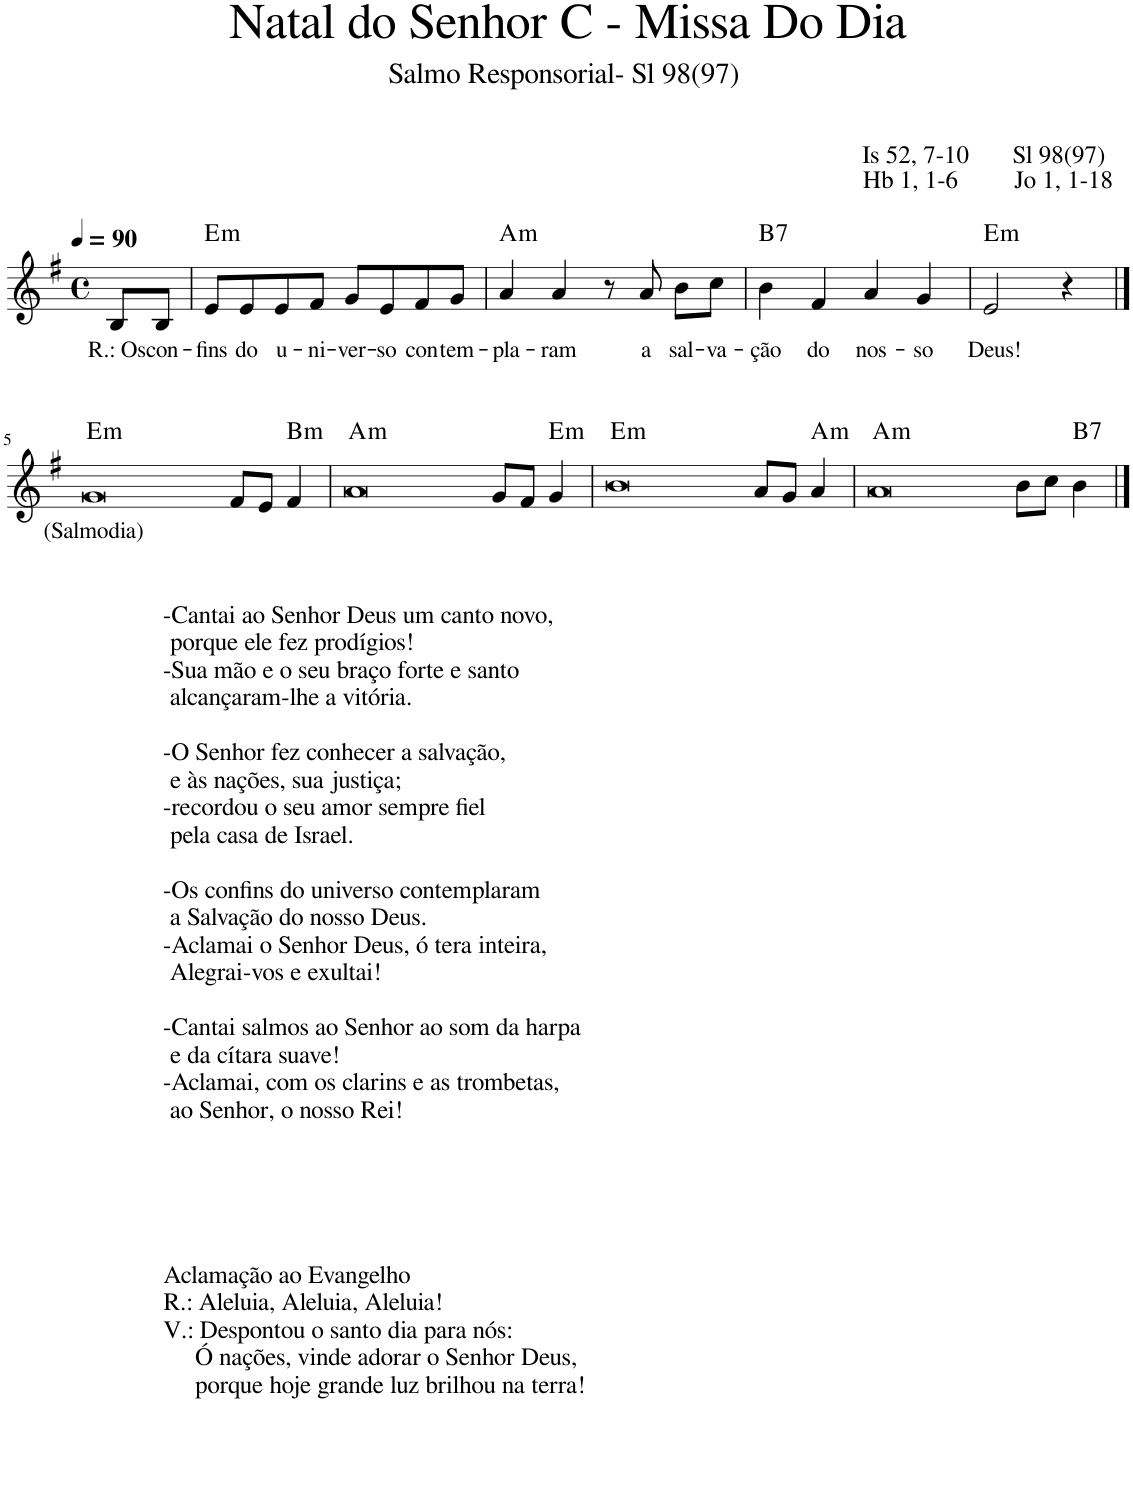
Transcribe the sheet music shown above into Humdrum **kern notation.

**kern	**text	**harte
*part1	*part1	*part1
*staff1	*staff1	*
*I"Voz	*	*
*I'Vo.	*	*
*clefG2	*	*
*k[f#]	*	*
*M4/4	*	*
*met(c)	*	*
*MM90	*	*
=	=	=
!	!LO:LY:b	!
8B/L	R.: Os	.
!	!LO:LY:b	!
8B/J	con-	.
=1	=1	=1
!	!LO:LY:b	!LO:H:kt=m
8e/L	-fins	E:min
!	!LO:LY:b	!
8e/	do	.
!	!LO:LY:b	!
8e/	u-	.
!	!LO:LY:b	!
8f#/J	-ni-	.
!	!LO:LY:b	!
8g/L	-ver-	.
!	!LO:LY:b	!
8e/	-so	.
!	!LO:LY:b	!
8f#/	con-	.
!	!LO:LY:b	!
8g/J	-tem-	.
=2	=2	=2
!	!LO:LY:b	!LO:H:kt=m
4a/	-pla-	A:min
!	!LO:LY:b	!
4a/	-ram	.
8r	.	.
!	!LO:LY:b	!
8a/	a	.
!	!LO:LY:b	!
8b\L	sal-	.
!	!LO:LY:b	!
8cc\J	-va-	.
=3	=3	=3
!	!LO:LY:b	!LO:H:kt=7
4b\	-ção	B:7
!	!LO:LY:b	!
4f#/	do	.
!	!LO:LY:b	!
4a/	nos-	.
!	!LO:LY:b	!
4g/	-so	.
=4	=4	=4
!	!LO:LY:b	!LO:H:kt=m
2e/	Deus!	E:min
4r	.	.
!!LO:LB:g=z
==5	==5	==5
!LO:TX:b:t=-Cantai ao Senhor Deus um canto novo,	!	!
!LO:TX:b:t=porque ele fez prodígios!	!	!
!LO:TX:b:t=-Sua mão e o seu braço forte e santo	!	!
!LO:TX:b:t=alcançaram-lhe a vitória.	!	!
!LO:TX:b:t=-O Senhor fez conhecer a salvação,	!	!
!LO:TX:b:t=e às nações, sua justiça;	!	!
!LO:TX:b:t=-recordou o seu amor sempre fiel	!	!
!LO:TX:b:t=pela casa de Israel.	!	!
!LO:TX:b:t=-Os confins do universo contemplaram	!	!
!LO:TX:b:t=a Salvação do nosso Deus.	!	!
!LO:TX:b:t=-Aclamai o Senhor Deus, ó tera inteira,	!	!
!LO:TX:b:t=Alegrai-vos e exultai!	!	!
!LO:TX:b:t=-Cantai salmos ao Senhor ao som da harpa	!	!
!LO:TX:b:t=e da cítara suave!	!	!
!LO:TX:b:t=-Aclamai, com os clarins e as trombetas,	!	!
!LO:TX:b:t=ao Senhor, o nosso Rei!	!	!
!LO:TX:b:t=Aclamação ao Evangelho	!	!
!LO:TX:b:t=R.&colon; Aleluia, Aleluia, Aleluia!	!	!
!LO:TX:b:t=V.&colon; Despontou o santo dia para nós&colon;	!	!
!LO:TX:b:t=Ó nações, vinde adorar o Senhor Deus,	!	!
!LO:TX:b:t=porque hoje grande luz brilhou na terra!	!	!
!	!LO:LY:b	!LO:H:kt=m
[1g	(Salmodia)	E:min
1ryy	.	.
8f#/L	.	.
8e/J	.	.
!	!	!LO:H:kt=m
4f#/	.	B:min
=6	=6	=6
!	!	!LO:H:kt=m
[1a	.	A:min
1g]	.	.
8g/L	.	.
8f#/J	.	.
!	!	!LO:H:kt=m
4g/	.	E:min
=7	=7	=7
!	!	!LO:H:kt=m
[1b	.	E:min
1a]	.	.
8a/L	.	.
8g/J	.	.
!	!	!LO:H:kt=m
4a/	.	A:min
=8	=8	=8
!	!	!LO:H:kt=m
[1a	.	A:min
1b]	.	.
8b\L	.	.
8cc\J	.	.
!	!	!LO:H:kt=7
4b\	.	B:7
==9	==9	==9
1a]	.	.
=	=	=
*-	*-	*-
